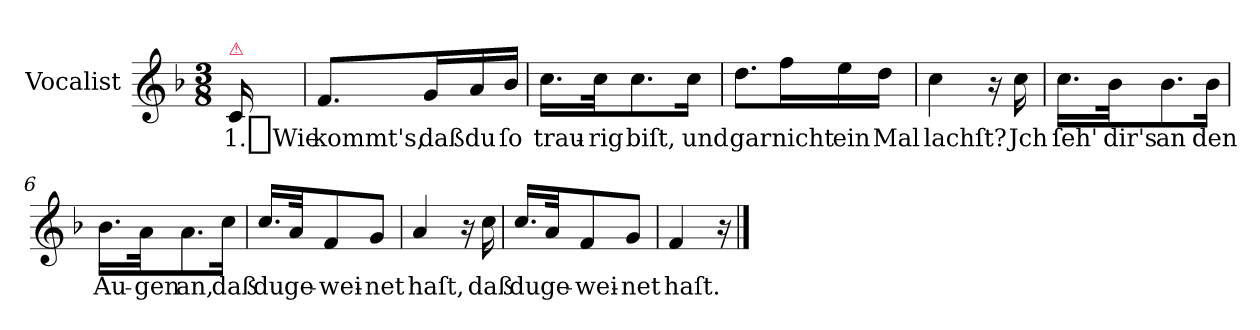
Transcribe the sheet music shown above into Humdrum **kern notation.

**kern	**text
*part1	*part1
*staff1	*staff1
*I"Vocalist	*
*clefG2	*
*k[b-]	*
*F:	*
*M3/8	*
=	=
!LO:TX:a:color=crimson:t=⚠	!
16c	1._Wie
=1	=1
8.f/L	kommt's,
16g/L	daß
16a/	du
16b-/JJ	ſo
=2	=2
16.cc\LL	trau-
32cc\Jk	-rig
8.cc\	biſt,
16cc\Jk	und
=3	=3
8.dd\L	gar
16ff\L	nicht
16ee\	ein
16dd\JJ	Mal
=4	=4
4cc	lachſt?
16r	.
16cc	Jch
=5	=5
16.cc\LL	ſeh'
32b-\Jk	dir's
8.b-\	an
16b-\Jk	den
=6	=6
16.b-\LL	Au-
32a\Jk	-gen
8.a\	an,
16cc\Jk	daß
=7	=7
16.cc/LL	du
32a/Jk	ge-
8f/	-wei-
8g/J	-net
=8	=8
4a	haſt,
16r	.
16cc	daß
=9	=9
16.cc/LL	du
32a/Jk	ge-
8f/	-wei-
8g/J	-net
=10	=10
4f	haſt.
16r	.
==	==
*-	*-
